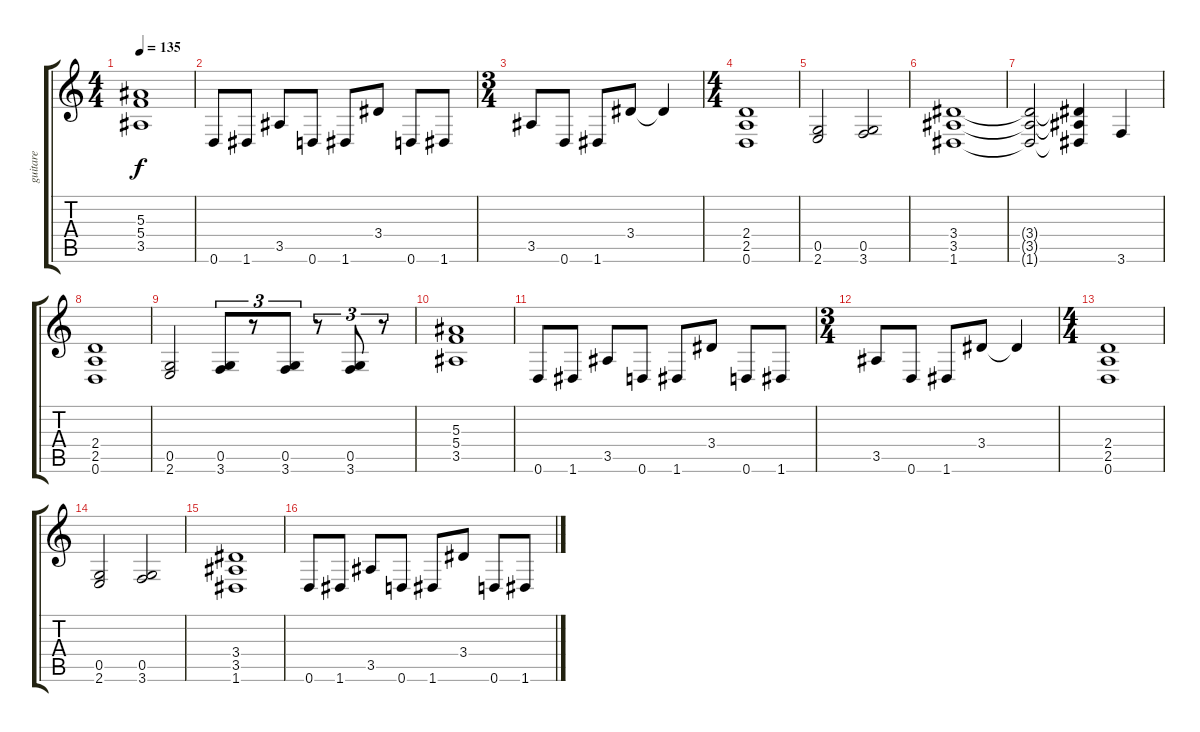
\track ("guitare" "guitare") {instrument distortionguitar}
\staff {score tabs}
\tuning (D4 A3 F3 C3 G2 D2) {hide}
\ts (4 4)
\tempo 135
\clef g2
\ks c
(5.3 5.4 3.5).1{dy f} |
0.6.8 1.6.8 3.5.8 0.6.8 1.6.8 3.4.8 0.6.8 1.6.8 |
\ts (3 4)
3.5.8 0.6.8 1.6.8 3.4.8 3.4{t}.4 |
\ts (4 4)
(2.4 2.5 0.6).1 |
(0.5 2.6).2 (0.5 3.6).2 |
(3.4 3.5 1.6).1 |
(3.4{t} 3.5{t} 1.6{t}).2 (3.4{t} 3.5{t} 1.6{t}).4 3.6.4 |
(2.4 2.5 0.6).1 |
(0.5 2.6).2 (0.5 3.6).8{tu (3 2)} r.8{tu (3 2)} (0.5 3.6).8{tu (3 2)} r.8{tu (3 2)} (0.5 3.6).8{tu (3 2)} r.8{tu (3 2)} |
(5.3 5.4 3.5).1 |
0.6.8 1.6.8 3.5.8 0.6.8 1.6.8 3.4.8 0.6.8 1.6.8 |
\ts (3 4)
3.5.8 0.6.8 1.6.8 3.4.8 3.4{t}.4 |
\ts (4 4)
(2.4 2.5 0.6).1 |
(0.5 2.6).2 (0.5 3.6).2 |
(3.4 3.5 1.6).1 |
0.6.8 1.6.8 3.5.8 0.6.8 1.6.8 3.4.8 0.6.8 1.6.8
